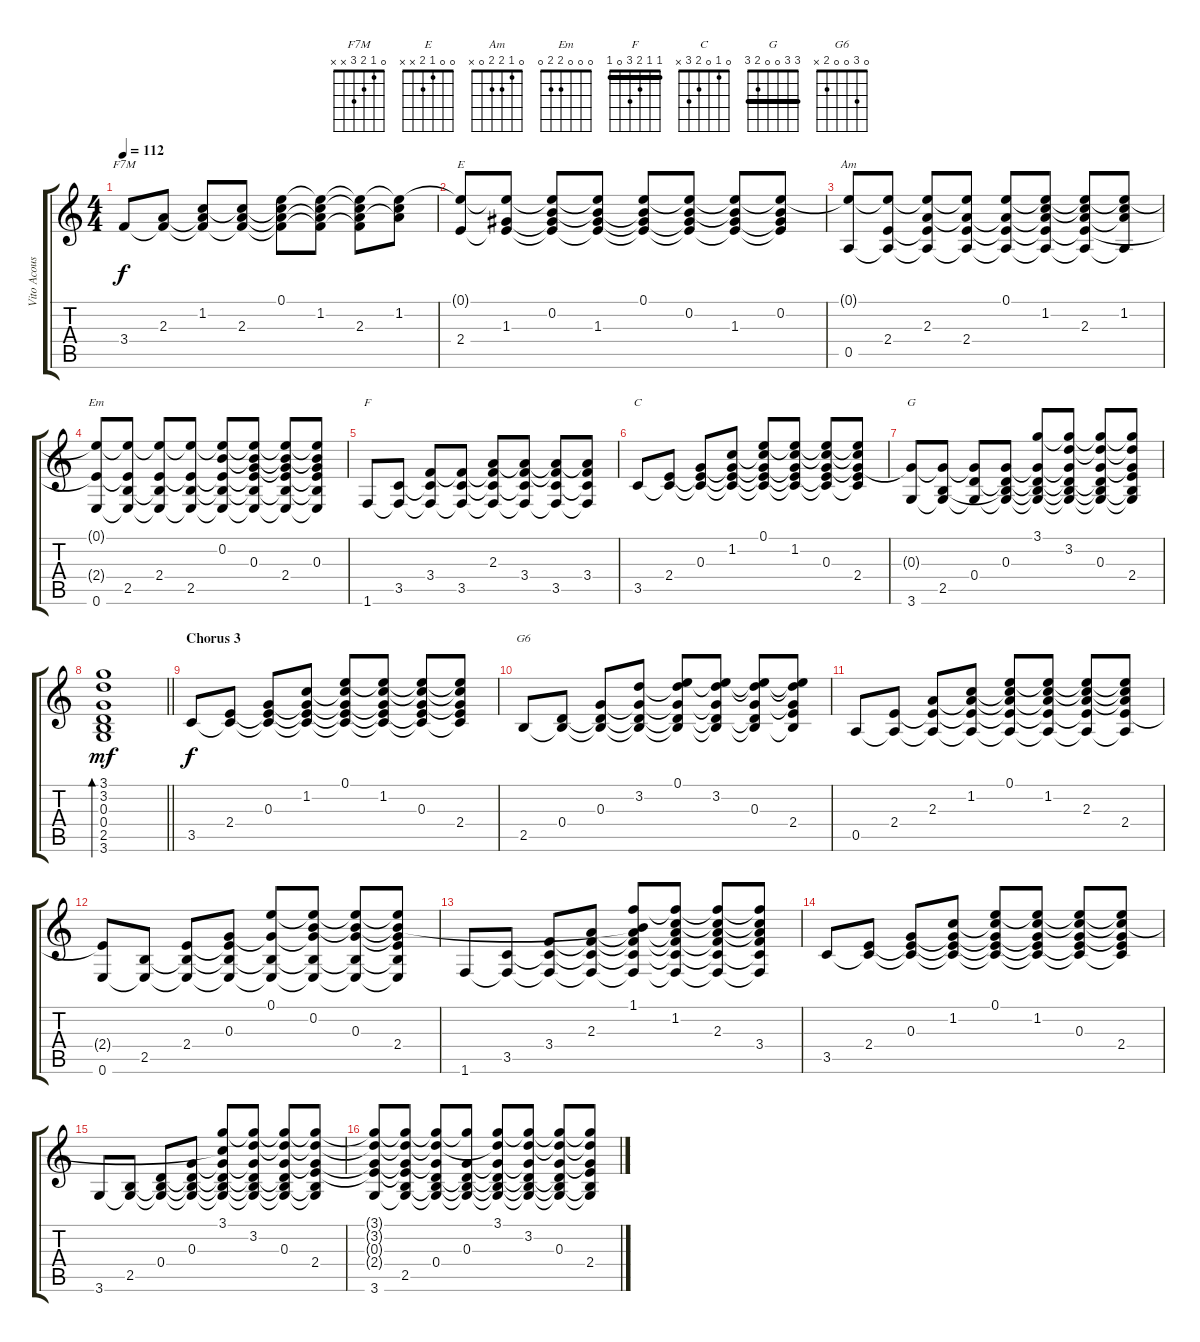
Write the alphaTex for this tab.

\track ("Vito Acoustic Guitar" "Vito Acous") {instrument acousticguitarsteel}
\staff {score tabs}
\tuning (E4 B3 G3 D3 A2 E2) {hide}
\chord ("F7M" 0 1 2 3 x x)
\chord ("E" 0 0 1 2 x x)
\chord ("Am" 0 1 2 2 0 x)
\chord ("Em" 0 0 0 2 2 0)
\chord ("F" 1 1 2 3 0 1) {barre 1}
\chord ("C" 0 1 0 2 3 x)
\chord ("G" 3 3 0 0 2 3) {barre 3}
\chord ("G6" 0 3 0 0 2 x)
\ts (4 4)
\tempo 112
\clef g2
\ks c
3.4.8{ch "F7M" dy f} (2.3 3.4{t}).8 (1.2 2.3{t} 3.4{t}).8 (1.2{t} 2.3 3.4{t}).8 (0.1 1.2{t} 2.3{t} 3.4{t}).8 (0.1{t} 1.2 2.3{t} 3.4{t}).8 (0.1{t} 1.2{t} 2.3 3.4{t}).8 (0.1{t} 1.2 2.3{t}).8 |
(0.1{t} 2.4).8{ch "E"} (0.1{t} 1.3 2.4{t}).8 (0.1{t} 0.2 1.3{t} 2.4{t}).8 (0.1{t} 0.2{t} 1.3 2.4{t}).8 (0.1 0.2{t} 1.3{t} 2.4{t}).8 (0.1{t} 0.2 1.3{t} 2.4{t}).8 (0.1{t} 0.2{t} 1.3 2.4{t}).8 (0.1{t} 0.2 1.3{t} 2.4{t}).8 |
(0.1{t} 0.5).8{ch "Am"} (0.1{t} 2.4 0.5{t}).8 (0.1{t} 2.3 2.4{t} 0.5{t}).8 (0.1{t} 2.3{t} 2.4 0.5{t}).8 (0.1 2.3{t} 2.4{t} 0.5{t}).8 (0.1{t} 1.2 2.3{t} 2.4{t} 0.5{t}).8 (0.1{t} 1.2{t} 2.3 2.4{t} 0.5{t}).8 (0.1{t} 1.2 2.3{t} 0.5{t}).8 |
(0.1{t} 2.4{t} 0.6).8{ch "Em"} (0.1{t} 2.4{t} 2.5 0.6{t}).8 (0.1{t} 2.4 2.5{t} 0.6{t}).8 (0.1{t} 2.4{t} 2.5 0.6{t}).8 (0.1{t} 0.2 2.4{t} 2.5{t} 0.6{t}).8 (0.1{t} 0.2{t} 0.3 2.4{t} 2.5{t} 0.6{t}).8 (0.1{t} 0.2{t} 0.3{t} 2.4 2.5{t} 0.6{t}).8 (0.1{t} 0.2{t} 0.3 2.4{t} 2.5{t} 0.6{t}).8 |
1.6.8{ch "F"} (3.5 1.6{t}).8 (3.4 3.5{t} 1.6{t}).8 (3.4{t} 3.5 1.6{t}).8 (2.3 3.4{t} 3.5{t} 1.6{t}).8 (2.3{t} 3.4 3.5{t} 1.6{t}).8 (2.3{t} 3.4{t} 3.5 1.6{t}).8 (2.3{t} 3.4 3.5{t} 1.6{t}).8 |
3.5.8{ch "C"} (2.4 3.5{t}).8 (0.3 2.4{t} 3.5{t}).8 (1.2 0.3{t} 2.4{t} 3.5{t}).8 (0.1 1.2{t} 0.3{t} 2.4{t} 3.5{t}).8 (0.1{t} 1.2 0.3{t} 2.4{t} 3.5{t}).8 (0.1{t} 1.2{t} 0.3 2.4{t} 3.5{t}).8 (0.1{t} 1.2{t} 0.3{t} 2.4 3.5{t}).8 |
(0.3{t} 3.6).8{ch "G"} (0.3{t} 2.5 3.6{t}).8 (0.3{t} 0.4 3.6{t}).8 (0.3 0.4{t} 2.5{t} 3.6{t}).8 (3.1 0.3{t} 0.4{t} 2.5{t} 3.6{t}).8 (3.1{t} 3.2 0.3{t} 0.4{t} 2.5{t} 3.6{t}).8 (3.1{t} 3.2{t} 0.3 0.4{t} 2.5{t} 3.6{t}).8 (3.1{t} 3.2{t} 0.3{t} 2.4 2.5{t} 3.6{t}).8 |
\barLineRight lightlight
(3.1 3.2 0.3 0.4 2.5 3.6).1{bd 120 dy mf} |
\section ("" "Chorus 3")
3.5.8{dy f} (2.4 3.5{t}).8 (0.3 2.4{t} 3.5{t}).8 (1.2 0.3{t} 2.4{t} 3.5{t}).8 (0.1 1.2{t} 0.3{t} 2.4{t} 3.5{t}).8 (0.1{t} 1.2 0.3{t} 2.4{t} 3.5{t}).8 (0.1{t} 1.2{t} 0.3 2.4{t} 3.5{t}).8 (0.1{t} 1.2{t} 0.3{t} 2.4 3.5{t}).8 |
2.5.8{ch "G6"} (0.4 2.5{t}).8 (0.3 0.4{t} 2.5{t}).8 (3.2 0.3{t} 0.4{t} 2.5{t}).8 (0.1 3.2{t} 0.3{t} 0.4{t} 2.5{t}).8 (0.1{t} 3.2 0.3{t} 0.4{t} 2.5{t}).8 (0.1{t} 3.2{t} 0.3 0.4{t} 2.5{t}).8 (0.1{t} 3.2{t} 0.3{t} 2.4 2.5{t}).8 |
0.5.8 (2.4 0.5{t}).8 (2.3 2.4{t} 0.5{t}).8 (1.2 2.3{t} 2.4{t} 0.5{t}).8 (0.1 1.2{t} 2.3{t} 2.4{t} 0.5{t}).8 (0.1{t} 1.2 2.3{t} 2.4{t} 0.5{t}).8 (0.1{t} 1.2{t} 2.3 2.4{t} 0.5{t}).8 (0.1{t} 1.2{t} 2.3{t} 2.4 0.5{t}).8 |
(2.4{t} 0.6).8 (2.5 0.6{t}).8 (2.4 2.5{t} 0.6{t}).8 (0.3 2.4{t} 2.5{t} 0.6{t}).8 (0.1 0.3{t} 2.5{t} 0.6{t}).8 (0.1{t} 0.2 0.3{t} 2.5{t} 0.6{t}).8 (0.1{t} 0.2{t} 0.3 2.5{t} 0.6{t}).8 (0.1{t} 0.2{t} 0.3{t} 2.4 2.5{t} 0.6{t}).8 |
1.6.8 (3.5 1.6{t}).8 (3.4 3.5{t} 1.6{t}).8 (2.3 3.4{t} 3.5{t} 1.6{t}).8 (1.1 0.2{t} 2.3{t} 3.4{t} 3.5{t} 1.6{t}).8 (1.1{t} 1.2 2.3{t} 3.4{t} 3.5{t} 1.6{t}).8 (1.1{t} 1.2{t} 2.3 3.4{t} 3.5{t} 1.6{t}).8 (1.1{t} 1.2{t} 2.3{t} 3.4 3.5{t} 1.6{t}).8 |
3.5.8 (2.4 3.5{t}).8 (0.3 2.4{t} 3.5{t}).8 (1.2 0.3{t} 2.4{t} 3.5{t}).8 (0.1 1.2{t} 0.3{t} 2.4{t} 3.5{t}).8 (0.1{t} 1.2 0.3{t} 2.4{t} 3.5{t}).8 (0.1{t} 1.2{t} 0.3 2.4{t} 3.5{t}).8 (0.1{t} 1.2{t} 0.3{t} 2.4 3.5{t}).8 |
3.6.8 (2.5 3.6{t}).8 (0.4 2.5{t} 3.6{t}).8 (0.3 0.4{t} 2.5{t} 3.6{t}).8 (3.1 1.2{t} 0.3{t} 0.4{t} 2.5{t} 3.6{t}).8 (3.1{t} 3.2 0.3{t} 0.4{t} 2.5{t} 3.6{t}).8 (3.1{t} 3.2{t} 0.3 0.4{t} 2.5{t} 3.6{t}).8 (3.1{t} 3.2{t} 0.3{t} 2.4 2.5{t} 3.6{t}).8 |
(3.1{t} 3.2{t} 0.3{t} 2.4{t} 3.6).8 (3.1{t} 3.2{t} 0.3{t} 2.4{t} 2.5 3.6{t}).8 (3.1{t} 3.2{t} 0.3{t} 0.4 2.5{t} 3.6{t}).8 (3.1{t} 0.3 0.4{t} 2.5{t} 3.6{t}).8 (3.1 3.2{t} 0.3{t} 0.4{t} 2.5{t} 3.6{t}).8 (3.1{t} 3.2 0.3{t} 0.4{t} 2.5{t} 3.6{t}).8 (3.1{t} 3.2{t} 0.3 0.4{t} 2.5{t} 3.6{t}).8 (3.1{t} 3.2{t} 0.3{t} 2.4 2.5{t} 3.6{t}).8
